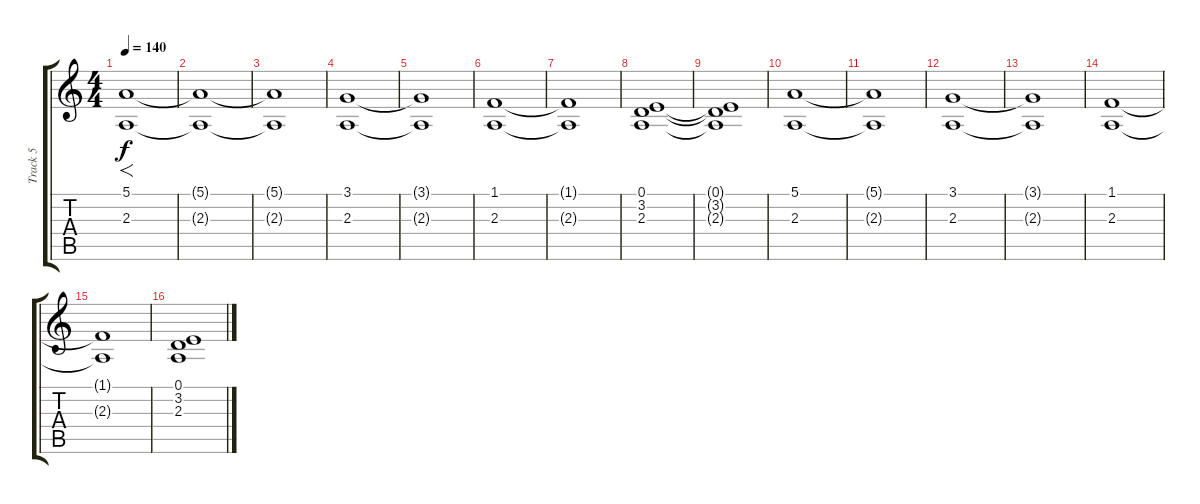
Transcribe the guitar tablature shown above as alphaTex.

\track ("Track 5" "Track 5") {instrument stringensemble1}
\staff {score tabs}
\tuning (E4 B3 G3 D3 A2 E2) {hide}
\ts (4 4)
\tempo 140
\clef g2
\ks c
(5.1 2.3).1{f dy f instrument stringensemble1} |
(5.1{t} 2.3{t}).1 |
(5.1{t} 2.3{t}).1 |
(3.1 2.3).1 |
(3.1{t} 2.3{t}).1 |
(1.1 2.3).1 |
(1.1{t} 2.3{t}).1 |
(0.1 3.2 2.3).1 |
(0.1{t} 3.2{t} 2.3{t}).1 |
(5.1 2.3).1 |
(5.1{t} 2.3{t}).1 |
(3.1 2.3).1 |
(3.1{t} 2.3{t}).1 |
(1.1 2.3).1 |
(1.1{t} 2.3{t}).1 |
(0.1 3.2 2.3).1
